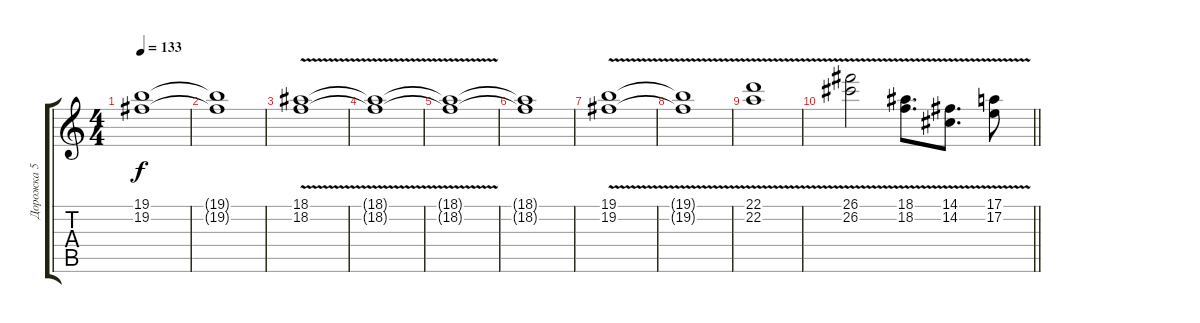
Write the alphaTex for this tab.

\track ("Дорожка 5" "Дорожка 5") {instrument rockorgan}
\staff {score tabs}
\tuning (E4 B3 G3 D3 A2 E2) {hide}
\ts (4 4)
\tempo 133
\clef g2
\ks c
(19.1{t} 19.2{t}).1{dy f} |
(19.1{t} 19.2{t}).1 |
(18.1{v} 18.2{v}).1 |
(18.1{v t} 18.2{v t}).1 |
(18.1{t} 18.2{t}).1 |
(18.1{t} 18.2{t}).1 |
(19.1{v} 19.2{v}).1 |
(19.1{t} 19.2{t}).1 |
(22.1{v} 22.2{v}).1 |
\barLineRight lightlight
(26.1{v} 26.2{v}).2 (18.1{v} 18.2{v}).8{d} (14.1{v} 14.2{v}).8{d} (17.1{v} 17.2{v}).8
